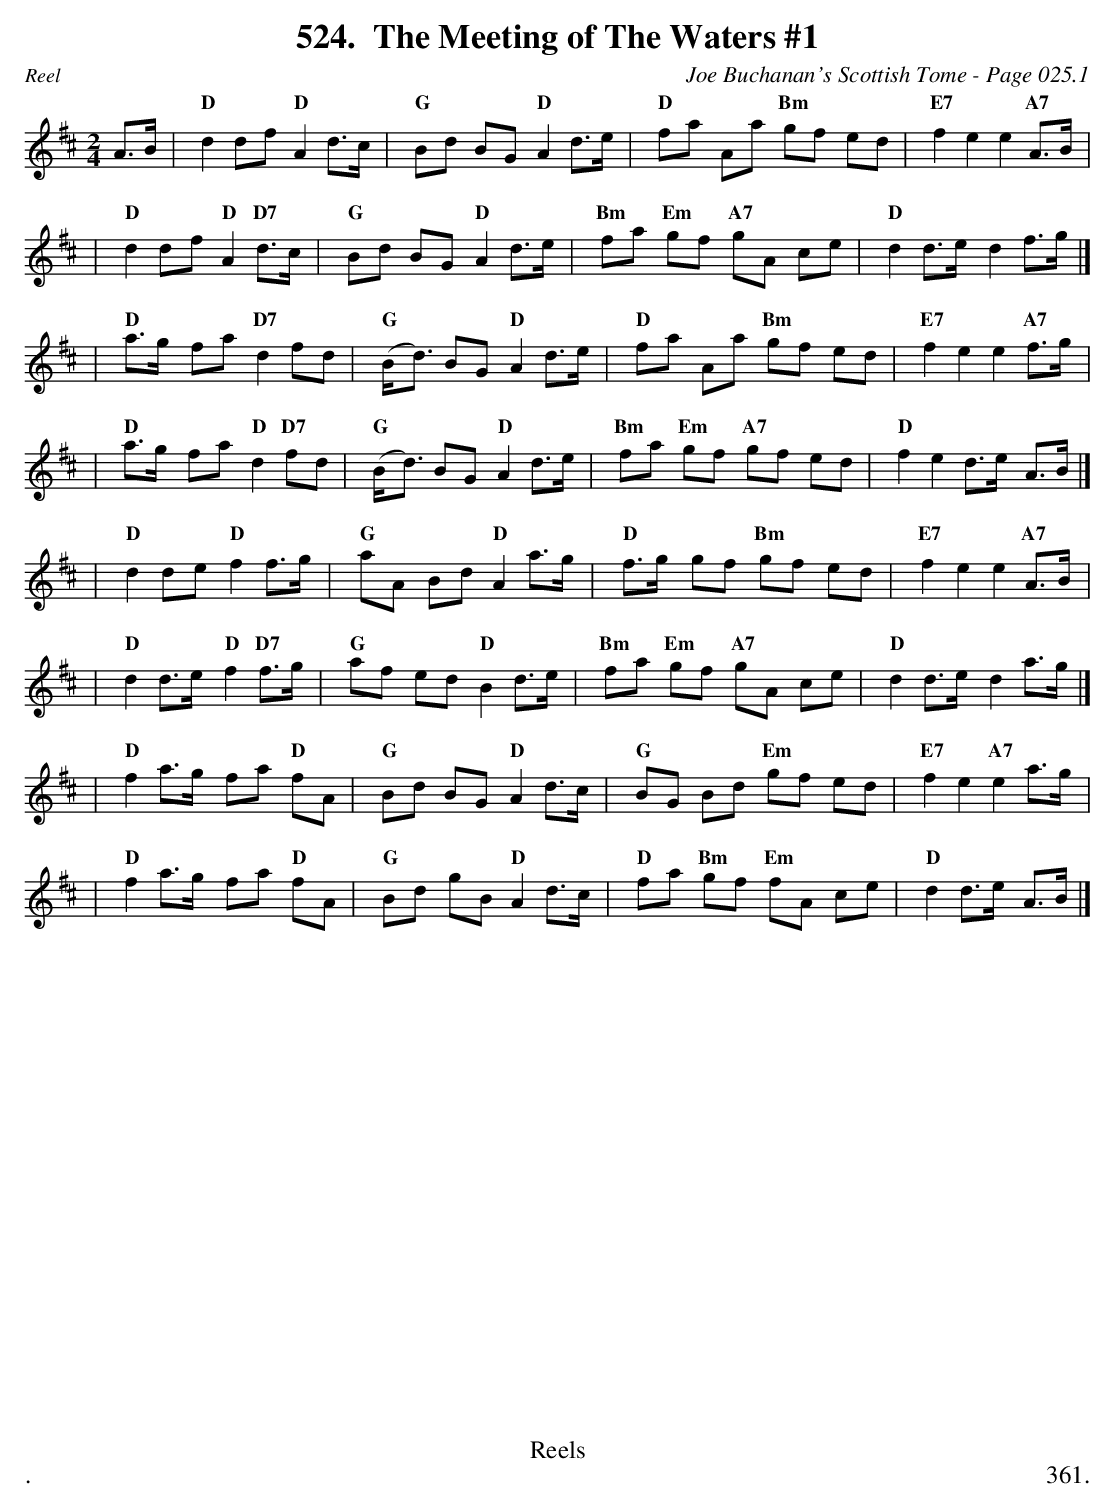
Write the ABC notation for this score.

X:1
T:Meeting of The Waters #1, The
C:Joe Buchanan's Scottish Tome - Page 025.1
L:1/8
M:2/4
K:Dmaj
A>B | "D"d2  df    "D"A2  d>c        | "G"Bd  BG "D"A2 d>e | "D"fa  Aa     "Bm"gf ed | "E7"f2 e2  e2     "A7"A>B     |
| "D"d2  df    "D"A2  "D7"d>c    | "G"Bd  BG "D"A2 d>e | "Bm"fa "Em"gf "A7"gA ce | "D"d2  d>e d2     f>g         |]
| "D"a>g fa    "D7"d2 fd         | "G"(B<d) BG "D"A2 d>e | "D"fa  Aa     "Bm"gf ed | "E7"f2 e2  e2     "A7"f>g     |
| "D"a>g fa"D" d2     "D7"fd     | "G"(B<d) BG "D"A2 d>e | "Bm"fa "Em"gf "A7"gf ed | "D"f2  e2  d>e    A>B         |]
| "D"d2  de    "D"f2  f>g        | "G"aA  Bd "D"A2 a>g | "D"f>g gf     "Bm"gf ed | "E7"f2 e2  e2     "A7"A>B     |
| "D"d2  d>e   "D"f2  "D7"f>g    | "G"af  ed "D"B2 d>e | "Bm"fa "Em"gf "A7"gA ce | "D"    d2  d>e    d2      a>g |]
| "D"f2  a>g   fa     "D"     fA | "G"Bd BG "D"A2 d>c | "G"BG  Bd     "Em"gf ed | "E7"f2 e2  "A7"e2 a>g         |
| "D"f2  a>g   fa"D"  fA         | "G"Bd gB "D"A2 d>c | "D"fa "Bm"gf "Em"fA ce | "D"d2    d>e    A>B         |]
